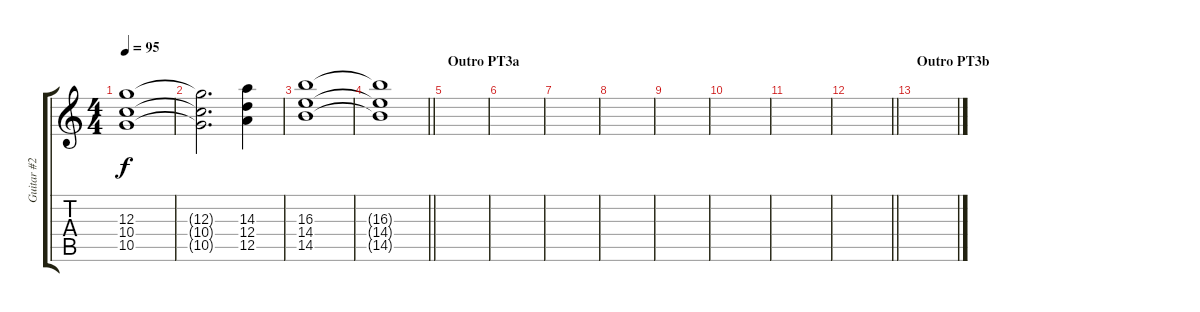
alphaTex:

\track ("Guitar #2" "Guitar #2") {instrument distortionguitar}
\staff {score tabs}
\tuning (E4 B3 G3 D3 A2 E2) {hide}
\ts (4 4)
\tempo 95
\clef g2
\ks c
(12.3 10.4 10.5).1{dy f} |
(12.3{t} 10.4{t} 10.5{t}).2{d} (14.3 12.4 12.5).4 |
(16.3 14.4 14.5).1 |
\barLineRight lightlight
(16.3{t} 14.4{t} 14.5{t}).1 |
\section ("" "Outro PT3a")
|
|
|
|
|
|
|
\barLineRight lightlight
|
\section ("" "Outro PT3b")
